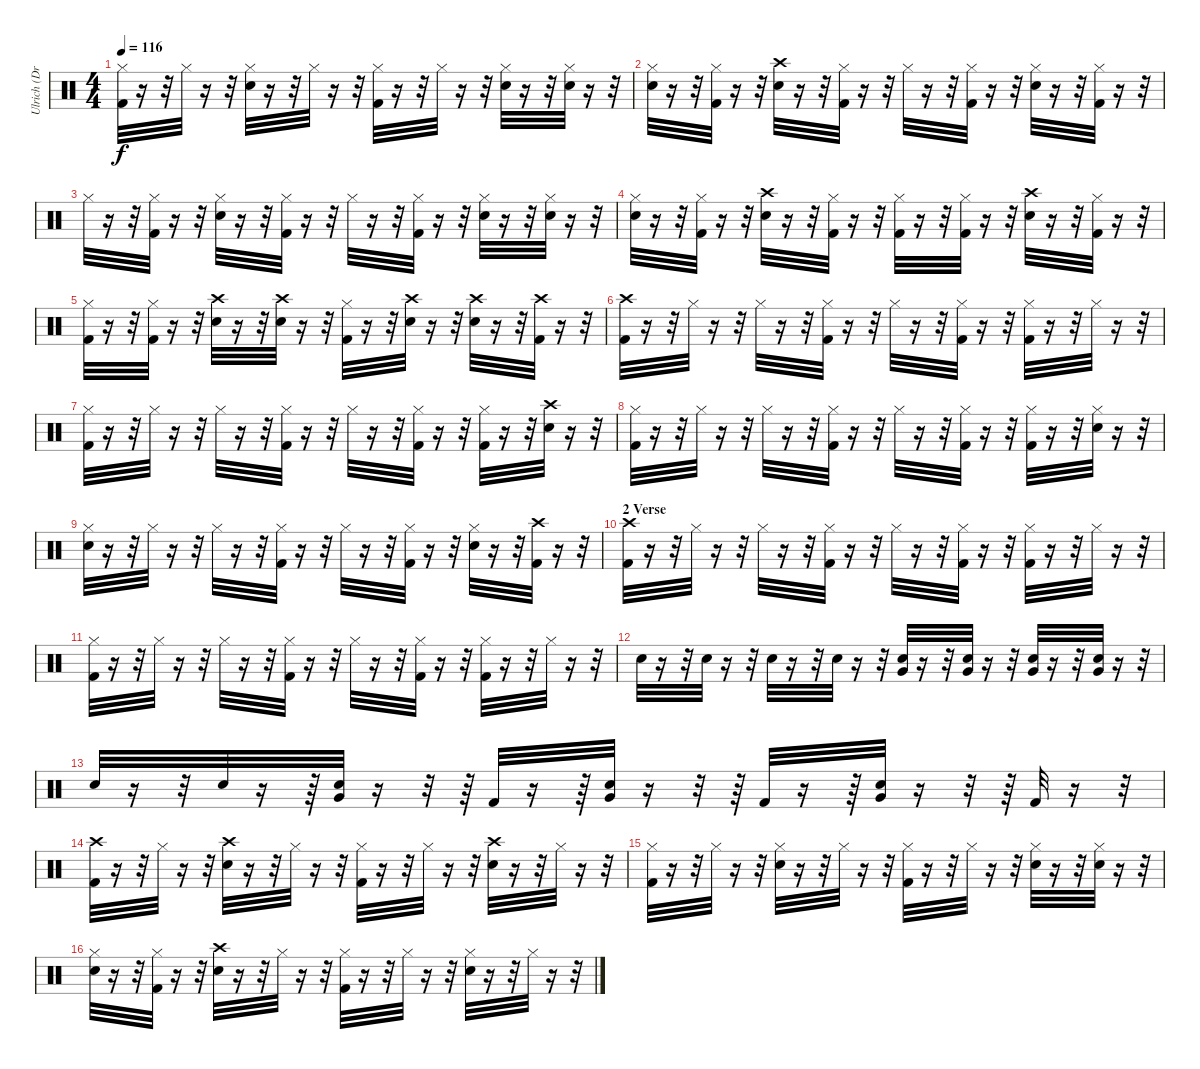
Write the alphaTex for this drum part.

\track ("Ulrich (Drums)" "Ulrich (Dr") {instrument percussion}
\staff {score}
\articulation defaults
\ts (4 4)
\tempo 116
\clef neutral
\ks c
("Kick (hit) 2" "Hi-Hat (closed)").32{dy f} r.16 r.32 "Hi-Hat (closed)".32 r.16 r.32 ("Snare (hit) 2" "Hi-Hat (closed)").32 r.16 r.32 "Hi-Hat (closed)".32 r.16 r.32 ("Kick (hit) 2" "Hi-Hat (closed)").32 r.16 r.32 "Hi-Hat (closed)".32 r.16 r.32 ("Snare (hit) 2" "Hi-Hat (closed)").32 r.16 r.32 ("Snare (hit) 2" "Hi-Hat (closed)").32 r.16 r.32 |
("Hi-Hat (closed)" "Snare (hit) 2").32 r.16 r.32 ("Kick (hit) 2" "Hi-Hat (closed)").32 r.16 r.32 ("Crash high (hit)" "Snare (hit) 2").32 r.16 r.32 ("Kick (hit) 2" "Hi-Hat (closed)").32 r.16 r.32 "Hi-Hat (closed)".32 r.16 r.32 ("Kick (hit) 2" "Hi-Hat (closed)").32 r.16 r.32 ("Hi-Hat (closed)" "Snare (hit) 2").32 r.16 r.32 ("Kick (hit) 2" "Hi-Hat (closed)").32 r.16 r.32 |
"Hi-Hat (closed)".32 r.16 r.32 ("Kick (hit) 2" "Hi-Hat (closed)").32 r.16 r.32 ("Snare (hit) 2" "Hi-Hat (closed)").32 r.16 r.32 ("Kick (hit) 2" "Hi-Hat (closed)").32 r.16 r.32 "Hi-Hat (closed)".32 r.16 r.32 ("Kick (hit) 2" "Hi-Hat (closed)").32 r.16 r.32 ("Snare (hit) 2" "Hi-Hat (closed)").32 r.16 r.32 ("Snare (hit) 2" "Hi-Hat (closed)").32 r.16 r.32 |
("Snare (hit) 2" "Hi-Hat (closed)").32 r.16 r.32 ("Kick (hit) 2" "Hi-Hat (closed)").32 r.16 r.32 ("Crash high (hit)" "Snare (hit) 2").32 r.16 r.32 ("Hi-Hat (closed)" "Kick (hit) 2").32 r.16 r.32 ("Hi-Hat (closed)" "Kick (hit) 2").32 r.16 r.32 ("Hi-Hat (closed)" "Kick (hit) 2").32 r.16 r.32 ("Crash high (hit)" "Snare (hit) 2").32 r.16 r.32 ("Hi-Hat (closed)" "Kick (hit) 2").32 r.16 r.32 |
("Kick (hit) 2" "Hi-Hat (closed)").32 r.16 r.32 ("Kick (hit) 2" "Hi-Hat (closed)").32 r.16 r.32 ("Crash high (hit)" "Snare (hit) 2").32 r.16 r.32 ("Crash high (hit)" "Snare (hit) 2").32 r.16 r.32 ("Hi-Hat (closed)" "Kick (hit) 2").32 r.16 r.32 ("Crash high (hit)" "Snare (hit) 2").32 r.16 r.32 ("Crash high (hit)" "Snare (hit) 2").32 r.16 r.32 ("Crash high (hit)" "Kick (hit) 2").32 r.16 r.32 |
("Kick (hit) 2" "Crash high (hit)").32 r.16 r.32 "Hi-Hat (closed)".32 r.16 r.32 "Hi-Hat (closed)".32 r.16 r.32 ("Kick (hit) 2" "Hi-Hat (closed)").32 r.16 r.32 "Hi-Hat (closed)".32 r.16 r.32 ("Kick (hit) 2" "Hi-Hat (closed)").32 r.16 r.32 ("Kick (hit) 2" "Hi-Hat (closed)").32 r.16 r.32 "Hi-Hat (closed)".32 r.16 r.32 |
("Hi-Hat (closed)" "Kick (hit) 2").32 r.16 r.32 "Hi-Hat (closed)".32 r.16 r.32 "Hi-Hat (closed)".32 r.16 r.32 ("Hi-Hat (closed)" "Kick (hit) 2").32 r.16 r.32 "Hi-Hat (closed)".32 r.16 r.32 ("Hi-Hat (closed)" "Kick (hit) 2").32 r.16 r.32 ("Hi-Hat (closed)" "Kick (hit) 2").32 r.16 r.32 ("Crash high (hit)" "Snare (hit) 2").32 r.16 r.32 |
("Kick (hit) 2" "Hi-Hat (closed)").32 r.16 r.32 "Hi-Hat (closed)".32 r.16 r.32 "Hi-Hat (closed)".32 r.16 r.32 ("Kick (hit) 2" "Hi-Hat (closed)").32 r.16 r.32 "Hi-Hat (closed)".32 r.16 r.32 ("Kick (hit) 2" "Hi-Hat (closed)").32 r.16 r.32 ("Kick (hit) 2" "Hi-Hat (closed)").32 r.16 r.32 ("Snare (hit) 2" "Hi-Hat (closed)").32 r.16 r.32 |
("Hi-Hat (closed)" "Snare (hit) 2").32 r.16 r.32 "Hi-Hat (closed)".32 r.16 r.32 "Hi-Hat (closed)".32 r.16 r.32 ("Hi-Hat (closed)" "Kick (hit) 2").32 r.16 r.32 "Hi-Hat (closed)".32 r.16 r.32 ("Hi-Hat (closed)" "Kick (hit) 2").32 r.16 r.32 ("Snare (hit) 2" "Hi-Hat (closed)").32 r.16 r.32 ("Crash high (hit)" "Kick (hit) 2").32 r.16 r.32 |
\section ("" "2 Verse")
("Kick (hit) 2" "Crash high (hit)").32 r.16 r.32 "Hi-Hat (closed)".32 r.16 r.32 "Hi-Hat (closed)".32 r.16 r.32 ("Hi-Hat (closed)" "Kick (hit) 2").32 r.16 r.32 "Hi-Hat (closed)".32 r.16 r.32 ("Hi-Hat (closed)" "Kick (hit) 2").32 r.16 r.32 ("Hi-Hat (closed)" "Kick (hit) 2").32 r.16 r.32 "Hi-Hat (closed)".32 r.16 r.32 |
("Kick (hit) 2" "Hi-Hat (closed)").32 r.16 r.32 "Hi-Hat (closed)".32 r.16 r.32 "Hi-Hat (closed)".32 r.16 r.32 ("Kick (hit) 2" "Hi-Hat (closed)").32 r.16 r.32 "Hi-Hat (closed)".32 r.16 r.32 ("Kick (hit) 2" "Hi-Hat (closed)").32 r.16 r.32 ("Kick (hit) 2" "Hi-Hat (closed)").32 r.16 r.32 "Hi-Hat (closed)".32 r.16 r.32 |
"Snare (hit) 2".32 r.16 r.32 "Snare (hit) 2".32 r.16 r.32 "Snare (hit) 2".32 r.16 r.32 "Snare (hit) 2".32 r.16 r.32 ("Very Low Tom (hit)" "Snare (hit) 2").32 r.16 r.32 ("Very Low Tom (hit)" "Snare (hit) 2").32 r.16 r.32 ("Very Low Tom (hit)" "Snare (hit) 2").32 r.16 r.32 ("Very Low Tom (hit)" "Snare (hit) 2").32 r.16 r.32 |
"Snare (hit) 2".32 r.16 r.32 "Snare (hit) 2".32 r.16 r.64 ("Very Low Tom (hit)" "Snare (hit) 2").32 r.16 r.32 r.64 "Kick (hit) 2".32 r.16 r.64 ("Snare (hit) 2" "Very Low Tom (hit)").32 r.16 r.32 r.64 "Kick (hit) 2".32 r.16 r.64 ("Snare (hit) 2" "Very Low Tom (hit)").32 r.16 r.32 r.64 "Kick (hit) 2".32 r.16 r.32 |
("Crash high (hit)" "Kick (hit) 2").32 r.16 r.32 "Hi-Hat (closed)".32 r.16 r.32 ("Snare (hit) 2" "Crash high (hit)").32 r.16 r.32 "Hi-Hat (closed)".32 r.16 r.32 ("Hi-Hat (closed)" "Kick (hit) 2").32 r.16 r.32 "Hi-Hat (closed)".32 r.16 r.32 ("Crash high (hit)" "Snare (hit) 2").32 r.16 r.32 "Hi-Hat (closed)".32 r.16 r.32 |
("Hi-Hat (closed)" "Kick (hit) 2").32 r.16 r.32 "Hi-Hat (closed)".32 r.16 r.32 ("Snare (hit) 2" "Hi-Hat (closed)").32 r.16 r.32 "Hi-Hat (closed)".32 r.16 r.32 ("Hi-Hat (closed)" "Kick (hit) 2").32 r.16 r.32 "Hi-Hat (closed)".32 r.16 r.32 ("Snare (hit) 2" "Hi-Hat (closed)").32 r.16 r.32 ("Snare (hit) 2" "Hi-Hat (closed)").32 r.16 r.32 |
("Snare (hit) 2" "Hi-Hat (closed)").32 r.16 r.32 ("Kick (hit) 2" "Hi-Hat (closed)").32 r.16 r.32 ("Crash high (hit)" "Snare (hit) 2").32 r.16 r.32 "Hi-Hat (closed)".32 r.16 r.32 ("Kick (hit) 2" "Hi-Hat (closed)").32 r.16 r.32 "Hi-Hat (closed)".32 r.16 r.32 ("Hi-Hat (closed)" "Snare (hit) 2").32 r.16 r.32 "Hi-Hat (closed)".32 r.16 r.32
